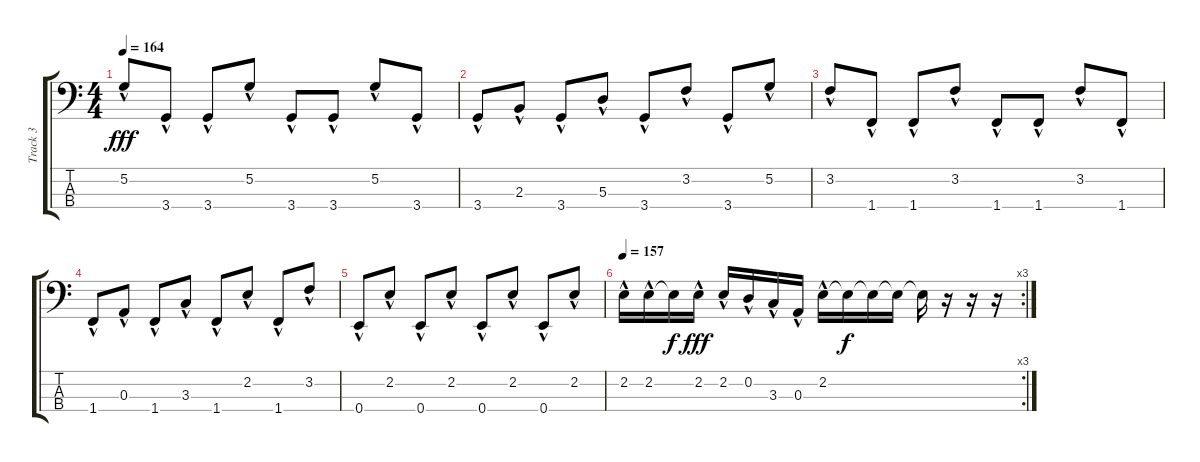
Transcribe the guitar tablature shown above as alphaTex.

\track ("Track 3" "Track 3") {instrument electricbasspick bank 2}
\staff {score tabs}
\tuning (G2 D2 A1 E1) {hide}
\ts (4 4)
\tempo 164
\clef f4
\ks c
5.2{hac}.8{dy fff} 3.4{hac}.8 3.4{hac}.8 5.2{hac}.8 3.4{hac}.8 3.4{hac}.8 5.2{hac}.8 3.4{hac}.8 |
3.4{hac}.8 2.3{hac}.8 3.4{hac}.8 5.3{hac}.8 3.4{hac}.8 3.2{hac}.8 3.4{hac}.8 5.2{hac}.8 |
3.2{hac}.8 1.4{hac}.8 1.4{hac}.8 3.2{hac}.8 1.4{hac}.8 1.4{hac}.8 3.2{hac}.8 1.4{hac}.8 |
1.4{hac}.8 0.3{hac}.8 1.4{hac}.8 3.3{hac}.8 1.4{hac}.8 2.2{hac}.8 1.4{hac}.8 3.2{hac}.8 |
0.4{hac}.8 2.2{hac}.8 0.4{hac}.8 2.2{hac}.8 0.4{hac}.8 2.2{hac}.8 0.4{hac}.8 2.2{hac}.8 |
\rc 3
\tempo 157
2.2{hac}.16 2.2{hac}.16 2.2{t}.16{dy f} 2.2{hac}.16{dy fff} 2.2{hac}.16 0.2{hac}.16 3.3{hac}.16 0.3{hac}.16 2.2{hac}.16 2.2{t}.16{dy f} 2.2{t}.16 2.2{t}.16 2.2{t}.16 r.16 r.16 r.16
